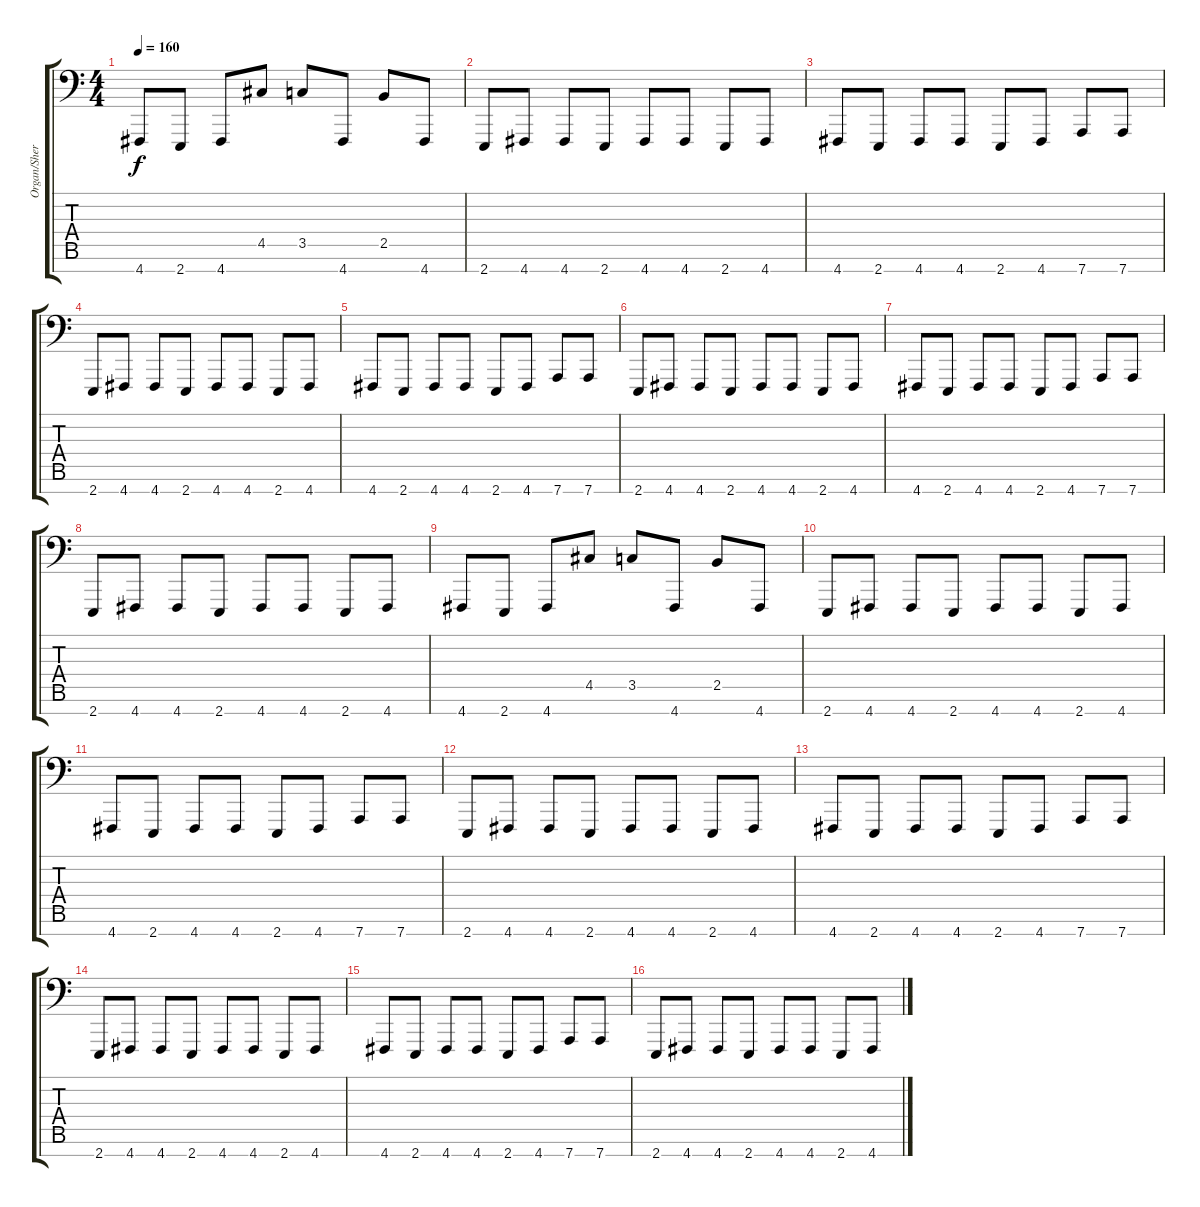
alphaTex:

\track ("Organ/Sherinian" "Organ/Sher") {instrument lead2sawtooth}
\staff {score tabs}
\tuning (E4 B3 G3 D3 A2 E2 D1) {hide}
\ts (4 4)
\tempo 160
\clef f4
\ks c
4.7.8{dy f} 2.7.8 4.7.8 4.5.8 3.5.8 4.7.8 2.5.8 4.7.8 |
2.7.8 4.7.8 4.7.8 2.7.8 4.7.8 4.7.8 2.7.8 4.7.8 |
4.7.8 2.7.8 4.7.8 4.7.8 2.7.8 4.7.8 7.7.8 7.7.8 |
2.7.8 4.7.8 4.7.8 2.7.8 4.7.8 4.7.8 2.7.8 4.7.8 |
4.7.8 2.7.8 4.7.8 4.7.8 2.7.8 4.7.8 7.7.8 7.7.8 |
2.7.8 4.7.8 4.7.8 2.7.8 4.7.8 4.7.8 2.7.8 4.7.8 |
4.7.8 2.7.8 4.7.8 4.7.8 2.7.8 4.7.8 7.7.8 7.7.8 |
2.7.8 4.7.8 4.7.8 2.7.8 4.7.8 4.7.8 2.7.8 4.7.8 |
4.7.8 2.7.8 4.7.8 4.5.8 3.5.8 4.7.8 2.5.8 4.7.8 |
2.7.8 4.7.8 4.7.8 2.7.8 4.7.8 4.7.8 2.7.8 4.7.8 |
4.7.8 2.7.8 4.7.8 4.7.8 2.7.8 4.7.8 7.7.8 7.7.8 |
2.7.8 4.7.8 4.7.8 2.7.8 4.7.8 4.7.8 2.7.8 4.7.8 |
4.7.8 2.7.8 4.7.8 4.7.8 2.7.8 4.7.8 7.7.8 7.7.8 |
2.7.8 4.7.8 4.7.8 2.7.8 4.7.8 4.7.8 2.7.8 4.7.8 |
4.7.8 2.7.8 4.7.8 4.7.8 2.7.8 4.7.8 7.7.8 7.7.8 |
2.7.8 4.7.8 4.7.8 2.7.8 4.7.8 4.7.8 2.7.8 4.7.8
